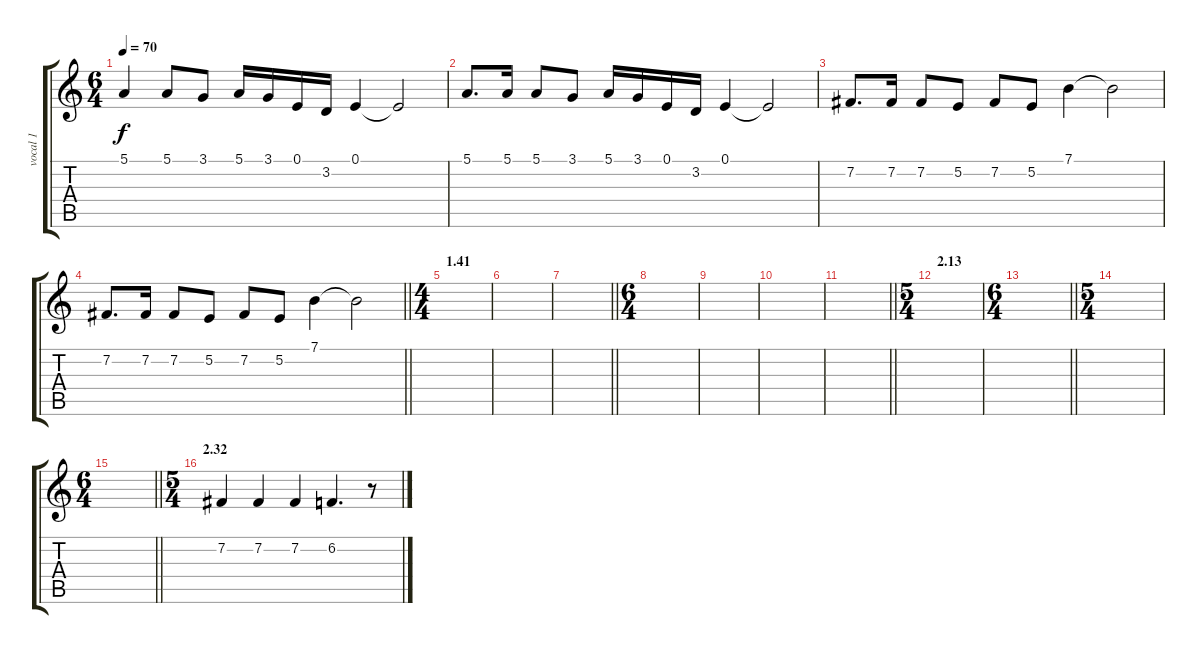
\track ("vocal 1" "vocal 1") {instrument clarinet}
\staff {score tabs}
\tuning (E4 B3 G3 D3 A2 E2) {hide}
\ts (6 4)
\tempo 70
\clef g2
\ks c
5.1.4{dy f} 5.1.8 3.1.8 5.1.16 3.1.16 0.1.16 3.2.16 0.1.4 0.1{t}.2 |
5.1.8{d} 5.1.16 5.1.8 3.1.8 5.1.16 3.1.16 0.1.16 3.2.16 0.1.4 0.1{t}.2 |
7.2.8{d} 7.2.16 7.2.8 5.2.8 7.2.8 5.2.8 7.1.4 7.1{t}.2 |
\barLineRight lightlight
7.2.8{d} 7.2.16 7.2.8 5.2.8 7.2.8 5.2.8 7.1.4 7.1{t}.2 |
\ts (4 4)
\section ("" "1.41")
|
|
\barLineRight lightlight
|
\ts (6 4)
|
|
|
\barLineRight lightlight
|
\ts (5 4)
\section ("" "2.13")
|
\ts (6 4)
\barLineRight lightlight
|
\ts (5 4)
|
\ts (6 4)
\barLineRight lightlight
|
\ts (5 4)
\section ("" "2.32")
7.2.4 7.2.4 7.2.4 6.2.4{d} r.8
